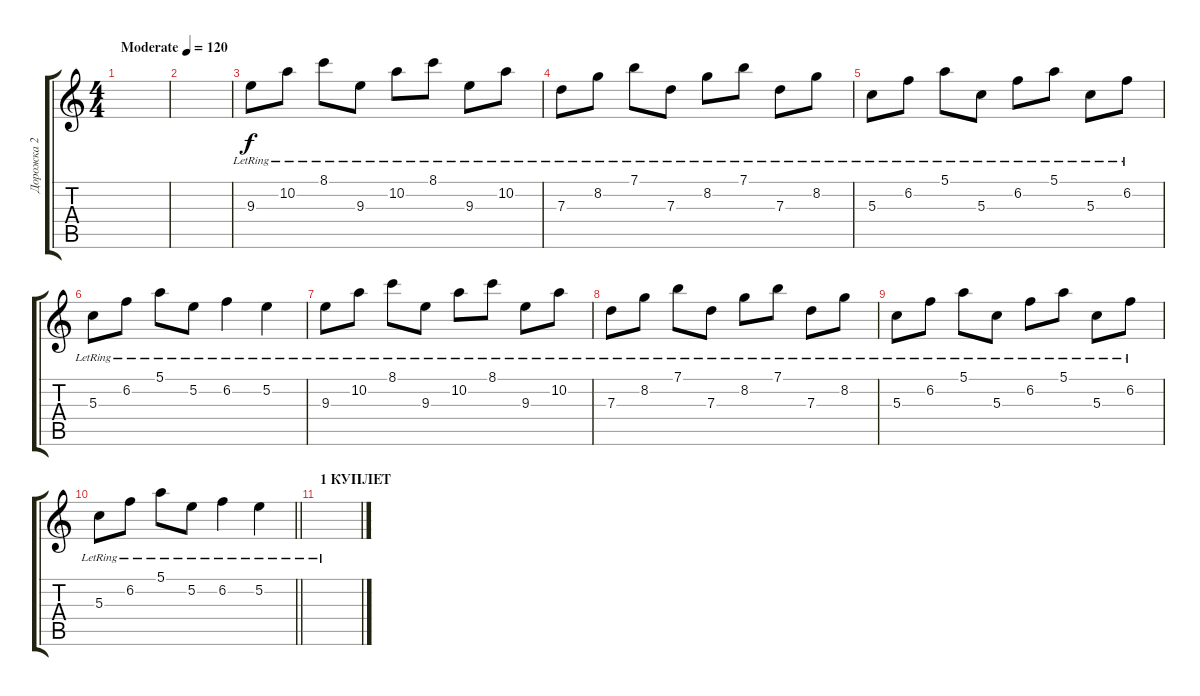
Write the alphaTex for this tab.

\track ("Дорожка 2" "Дорожка 2") {instrument electricguitarclean}
\staff {score tabs}
\tuning (E4 B3 G3 D3 A2 E2) {hide}
\ts (4 4)
\tempo (120 "Moderate")
\clef g2
\ks c
|
|
9.3{lr}.8 10.2{lr}.8 8.1{lr}.8 9.3{lr}.8 10.2{lr}.8 8.1{lr}.8 9.3{lr}.8 10.2{lr}.8 |
7.3{lr}.8 8.2{lr}.8 7.1{lr}.8 7.3{lr}.8 8.2{lr}.8 7.1{lr}.8 7.3{lr}.8 8.2{lr}.8 |
5.3{lr}.8 6.2{lr}.8 5.1{lr}.8 5.3{lr}.8 6.2{lr}.8 5.1{lr}.8 5.3{lr}.8 6.2{lr}.8 |
5.3{lr}.8 6.2{lr}.8 5.1{lr}.8 5.2{lr}.8 6.2{lr}.4 5.2{lr}.4 |
9.3{lr}.8 10.2{lr}.8 8.1{lr}.8 9.3{lr}.8 10.2{lr}.8 8.1{lr}.8 9.3{lr}.8 10.2{lr}.8 |
7.3{lr}.8 8.2{lr}.8 7.1{lr}.8 7.3{lr}.8 8.2{lr}.8 7.1{lr}.8 7.3{lr}.8 8.2{lr}.8 |
5.3{lr}.8 6.2{lr}.8 5.1{lr}.8 5.3{lr}.8 6.2{lr}.8 5.1{lr}.8 5.3{lr}.8 6.2{lr}.8 |
\barLineRight lightlight
5.3{lr}.8 6.2{lr}.8 5.1{lr}.8 5.2{lr}.8 6.2{lr}.4 5.2{lr}.4 |
\section ("" "1 КУПЛЕТ")
